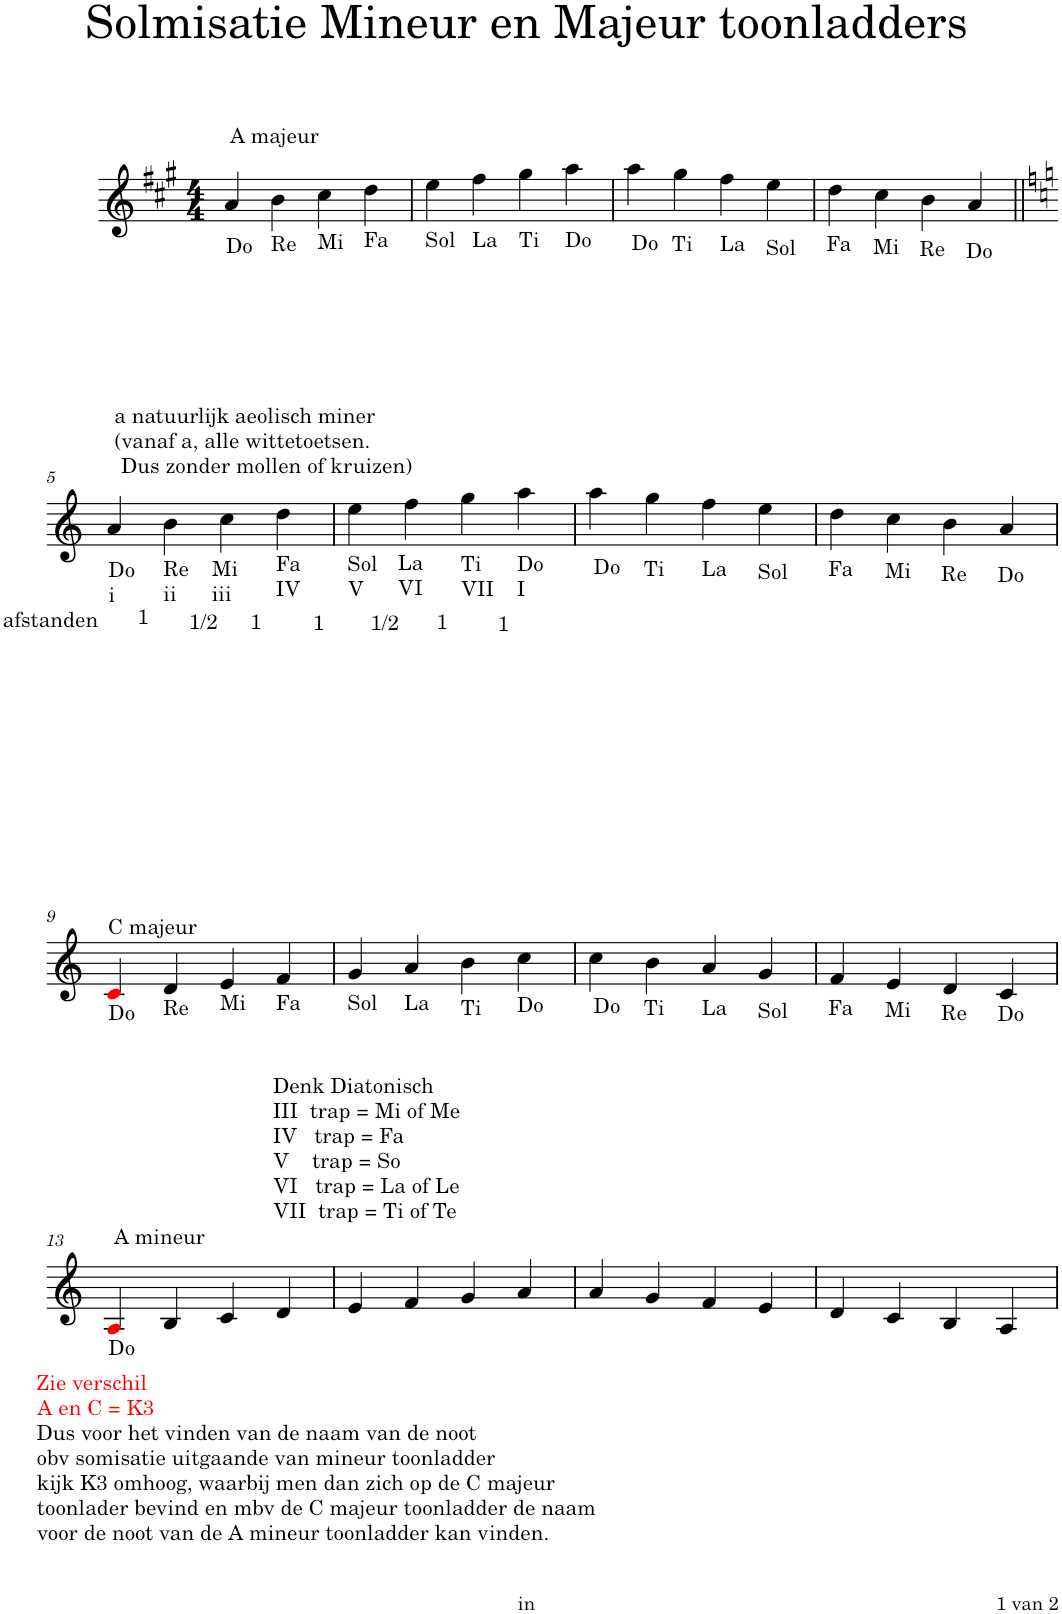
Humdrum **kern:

**kern
*part1
*staff1
*I"Piano
*I'Pno.
*clefG2
*k[f#c#g#]
*M4/4
=1
!LO:TX:a:t=A majeur
!LO:TX:b:t=Do
4a/
!LO:TX:b:t=Re
4b\
!LO:TX:b:t=Mi
4cc#\
!LO:TX:b:t=Fa
4dd\
=2
!LO:TX:b:t=Sol
4ee\
!LO:TX:b:t=La
4ff#\
!LO:TX:b:t=Ti
4gg#\
!LO:TX:b:t=Do
4aa\
=3
!LO:TX:b:t=Do
4aa\
!LO:TX:b:t=Ti
4gg#\
!LO:TX:b:t=La
4ff#\
!LO:TX:b:t=Sol
4ee\
=4
!LO:TX:b:t=Fa
4dd\
!LO:TX:b:t=Mi
4cc#\
!LO:TX:b:t=Re
4b\
!LO:TX:b:t=Do
4a/
!!LO:LB:g=z
=5||
*k[]
!LO:TX:a:t=a natuurlijk aeolisch miner
!LO:TX:a:t=(vanaf a, alle wittetoetsen.
!LO:TX:a:t=Dus zonder mollen of kruizen)
!LO:TX:b:t=Do
!LO:TX:b:t=i
!LO:TX:b:t=1
!LO:TX:b:t=afstanden
4a/
!LO:TX:b:t=Re
!LO:TX:b:t=ii
!LO:TX:b:t=1/2
4b\
!LO:TX:b:t=Mi
!LO:TX:b:t=iii
!LO:TX:b:t=1
4cc\
!LO:TX:b:t=Fa
!LO:TX:b:t=IV
!LO:TX:b:t=1
4dd\
=6
!LO:TX:b:t=Sol
!LO:TX:b:t=V
!LO:TX:b:t=1/2
4ee\
!LO:TX:b:t=La
!LO:TX:b:t=VI
!LO:TX:b:t=1
4ff\
!LO:TX:b:t=Ti
!LO:TX:b:t=VII
!LO:TX:b:t=1
4gg\
!LO:TX:b:t=Do
!LO:TX:b:t=I
4aa\
=7
!LO:TX:b:t=Do
4aa\
!LO:TX:b:t=Ti
4gg\
!LO:TX:b:t=La
4ff\
!LO:TX:b:t=Sol
4ee\
=8
!LO:TX:b:t=Fa
4dd\
!LO:TX:b:t=Mi
4cc\
!LO:TX:b:t=Re
4b\
!LO:TX:b:t=Do
4a/
!!LO:LB:g=z
=9
!LO:TX:a:t=C majeur
!LO:TX:b:t=Do
4ci/
!LO:TX:b:t=Re
4d/
!LO:TX:b:t=Mi
4e/
!LO:TX:b:t=Fa
4f/
=10
!LO:TX:b:t=Sol
4g/
!LO:TX:b:t=La
4a/
!LO:TX:b:t=Ti
4b\
!LO:TX:b:t=Do
4cc\
=11
!LO:TX:b:t=Do
4cc\
!LO:TX:b:t=Ti
4b\
!LO:TX:b:t=La
4a/
!LO:TX:b:t=Sol
4g/
=12
!LO:TX:b:t=Fa
4f/
!LO:TX:b:t=Mi
4e/
!LO:TX:b:t=Re
4d/
!LO:TX:b:t=Do
4c/
!!LO:LB:g=z
=13
!LO:TX:a:t=A mineur
!LO:TX:b:t=Do
!LO:TX:b:t=Dus voor het vinden van de naam van de noot
!LO:TX:b:t=obv somisatie uitgaande van mineur toonladder
!LO:TX:b:t=kijk K3 omhoog, waarbij men dan zich op de C majeur
!LO:TX:b:t=toonlader bevind en mbv de C majeur toonladder de naam
!LO:TX:b:t=voor de noot van de A mineur toonladder kan vinden.
!LO:TX:b:color=#FF0000:t=Zie verschil
!LO:TX:b:t=A en C = K3
4Ai/
4B/
4c/
!LO:TX:a:t=Denk Diatonisch
!LO:TX:a:t=III  trap = Mi of Me
!LO:TX:a:t=IV   trap = Fa
!LO:TX:a:t=V    trap = So
!LO:TX:a:t=VI   trap = La of Le
!LO:TX:a:t=VII  trap = Ti of Te
4d/
=14
4e/
4f/
4g/
4a/
=15
4a/
4g/
4f/
4e/
=16
4d/
4c/
4B/
4A/
=
*-
